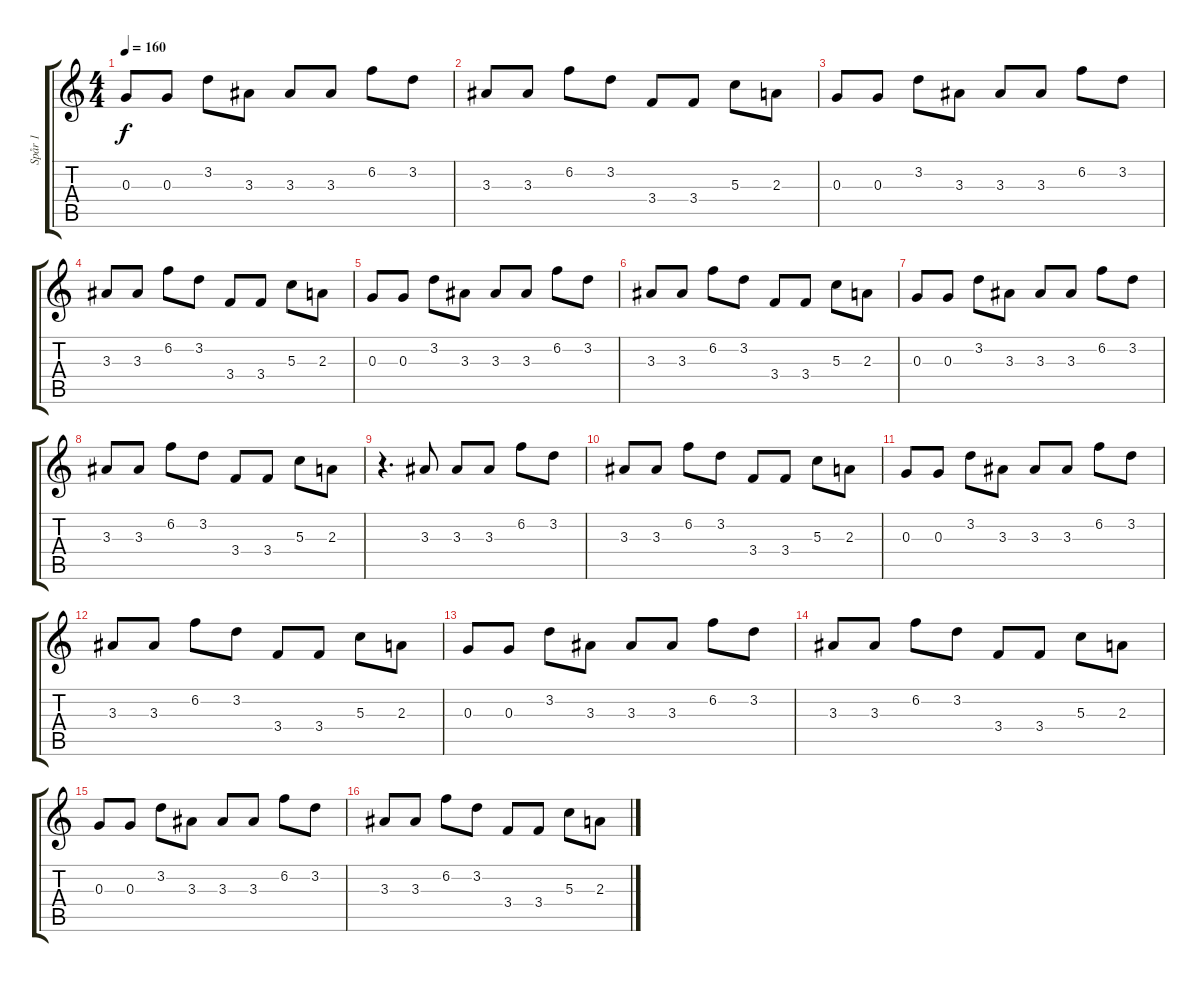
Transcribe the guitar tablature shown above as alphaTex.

\track ("Spår 1" "Spår 1") {instrument distortionguitar}
\staff {score tabs}
\tuning (E4 B3 G3 D3 A2 D2) {hide}
\ts (4 4)
\tempo 160
\clef g2
\ks c
0.3.8{dy f} 0.3.8 3.2.8 3.3.8 3.3.8 3.3.8 6.2.8 3.2.8 |
3.3.8 3.3.8 6.2.8 3.2.8 3.4.8 3.4.8 5.3.8 2.3.8 |
0.3.8 0.3.8 3.2.8 3.3.8 3.3.8 3.3.8 6.2.8 3.2.8 |
3.3.8 3.3.8 6.2.8 3.2.8 3.4.8 3.4.8 5.3.8 2.3.8 |
0.3.8 0.3.8 3.2.8 3.3.8 3.3.8 3.3.8 6.2.8 3.2.8 |
3.3.8 3.3.8 6.2.8 3.2.8 3.4.8 3.4.8 5.3.8 2.3.8 |
0.3.8 0.3.8 3.2.8 3.3.8 3.3.8 3.3.8 6.2.8 3.2.8 |
3.3.8 3.3.8 6.2.8 3.2.8 3.4.8 3.4.8 5.3.8 2.3.8 |
r.4{d} 3.3.8 3.3.8 3.3.8 6.2.8 3.2.8 |
3.3.8 3.3.8 6.2.8 3.2.8 3.4.8 3.4.8 5.3.8 2.3.8 |
0.3.8 0.3.8 3.2.8 3.3.8 3.3.8 3.3.8 6.2.8 3.2.8 |
3.3.8 3.3.8 6.2.8 3.2.8 3.4.8 3.4.8 5.3.8 2.3.8 |
0.3.8 0.3.8 3.2.8 3.3.8 3.3.8 3.3.8 6.2.8 3.2.8 |
3.3.8 3.3.8 6.2.8 3.2.8 3.4.8 3.4.8 5.3.8 2.3.8 |
0.3.8 0.3.8 3.2.8 3.3.8 3.3.8 3.3.8 6.2.8 3.2.8 |
3.3.8 3.3.8 6.2.8 3.2.8 3.4.8 3.4.8 5.3.8 2.3.8
